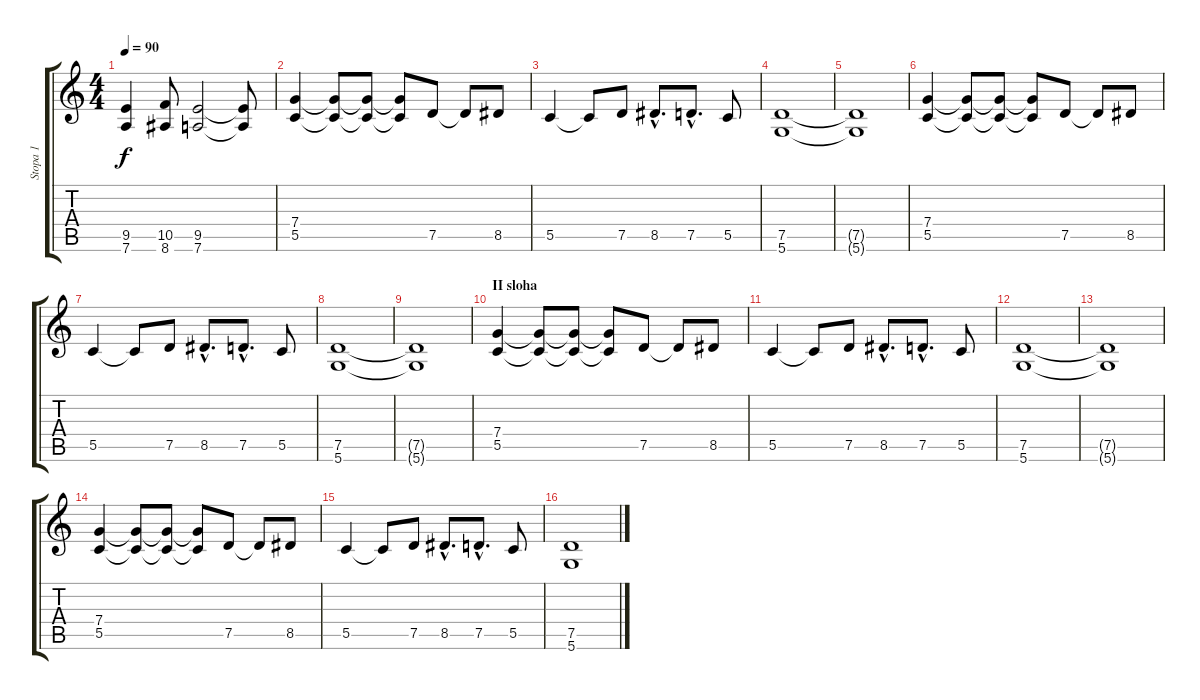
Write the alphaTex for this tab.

\track ("Stopa 1" "Stopa 1") {instrument distortionguitar}
\staff {score tabs}
\tuning (D4 A3 F3 C3 G2 D2) {hide}
\ts (4 4)
\tempo 90
\clef g2
\ks c
(9.5 7.6).4{dy f} (10.5 8.6).8 (9.5 7.6).2 (9.5{t} 7.6{t}).8 |
\section ("" "")
(7.4 5.5).4 (7.4{t} 5.5{t}).8 (7.4{t} 5.5{t}).8 (7.4{t} 5.5{t}).8 7.5.8 7.5{t}.8 8.5.8 |
5.5.4 5.5{t}.8 7.5.8 8.5{hac}.8{d} 7.5{hac}.8{d} 5.5.8 |
(7.5 5.6).1 |
(7.5{t} 5.6{t}).1 |
(7.4 5.5).4 (7.4{t} 5.5{t}).8 (7.4{t} 5.5{t}).8 (7.4{t} 5.5{t}).8 7.5.8 7.5{t}.8 8.5.8 |
5.5.4 5.5{t}.8 7.5.8 8.5{hac}.8{d} 7.5{hac}.8{d} 5.5.8 |
(7.5 5.6).1 |
(7.5{t} 5.6{t}).1 |
\section ("" "II sloha")
(7.4 5.5).4 (7.4{t} 5.5{t}).8 (7.4{t} 5.5{t}).8 (7.4{t} 5.5{t}).8 7.5.8 7.5{t}.8 8.5.8 |
5.5.4 5.5{t}.8 7.5.8 8.5{hac}.8{d} 7.5{hac}.8{d} 5.5.8 |
(7.5 5.6).1 |
(7.5{t} 5.6{t}).1 |
(7.4 5.5).4 (7.4{t} 5.5{t}).8 (7.4{t} 5.5{t}).8 (7.4{t} 5.5{t}).8 7.5.8 7.5{t}.8 8.5.8 |
5.5.4 5.5{t}.8 7.5.8 8.5{hac}.8{d} 7.5{hac}.8{d} 5.5.8 |
(7.5 5.6).1
